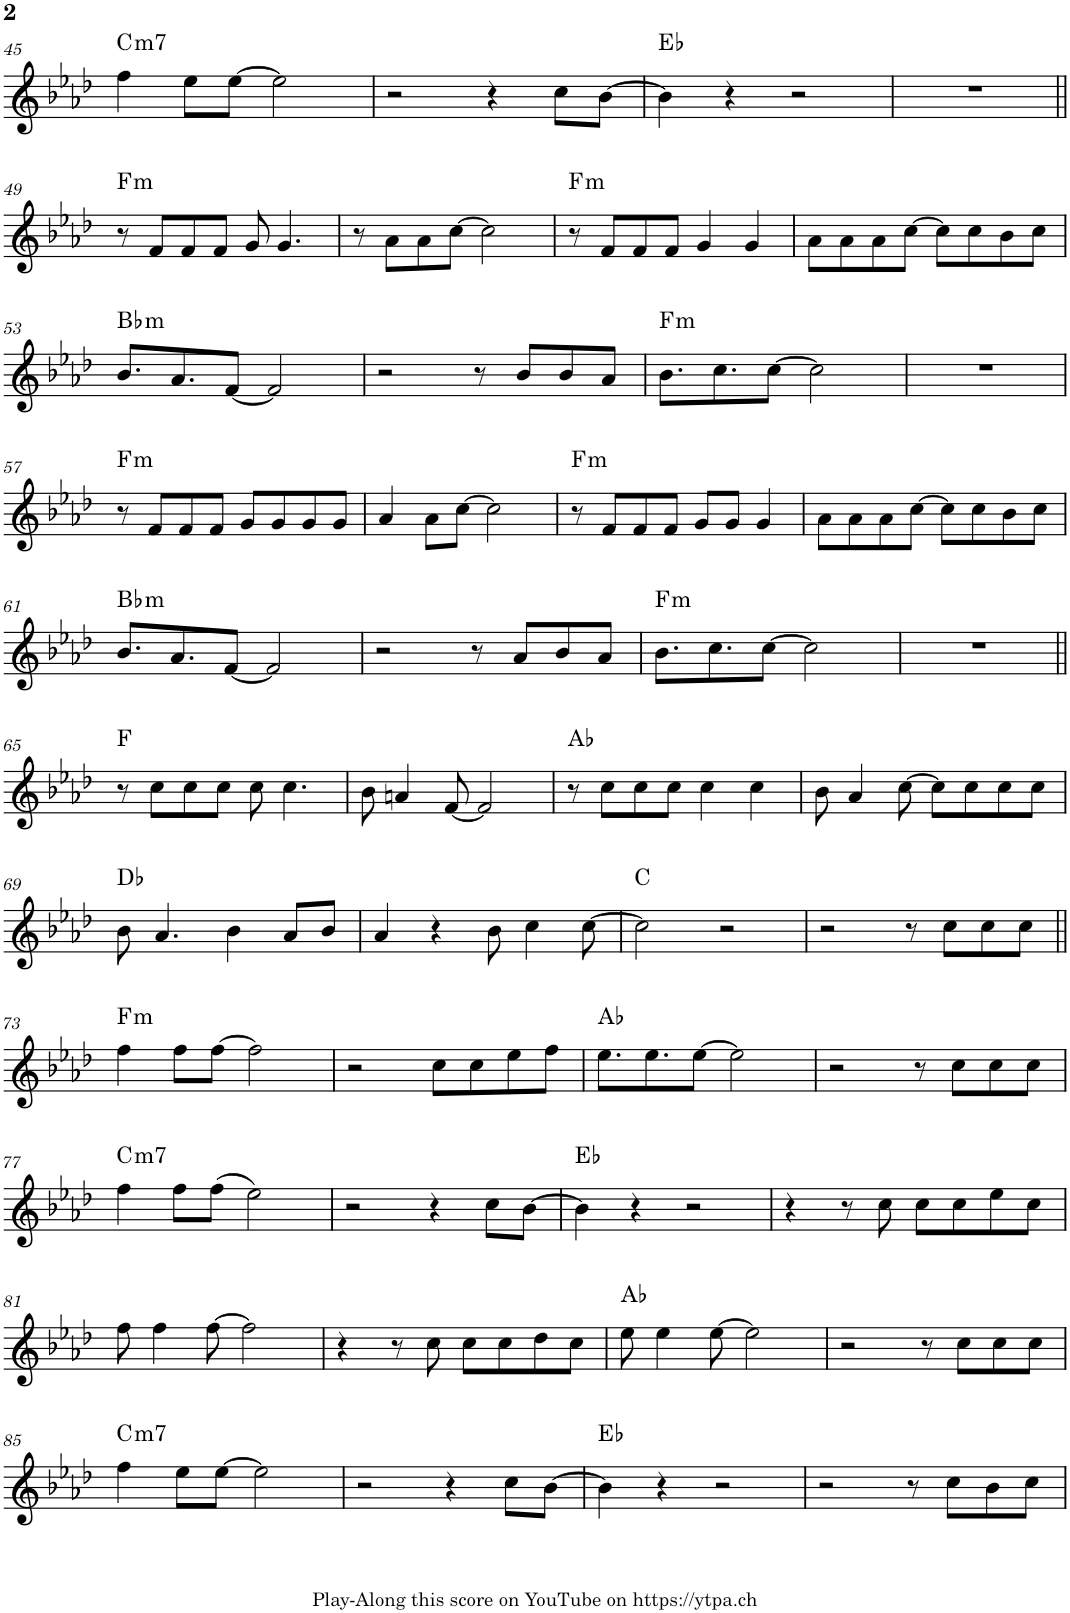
**kern	**harte
*part1	*part1
*staff1	*
*I"Piano	*
*I'Pno.	*
!!LO:PB:g=z
*clefG2	*
*k[b-e-a-d-]	*
*M4/4	*
=45	=45
!	!LO:H:kt=m7
4ff\	C:min7
8ee-\L	.
[8ee-\J	.
2ee-\]	.
=46	=46
2r	.
4r	.
8cc\L	.
[8b-\J	.
=47	=47
4b-\]	Eb:maj
4r	.
2r	.
=48	=48
1r	.
!!LO:LB:g=z
=49||	=49||
!	!LO:H:kt=m
8r	F:min
8f/L	.
8f/	.
8f/J	.
8g/	.
4.g/	.
=50	=50
8r	.
8a-\L	.
8a-\	.
[8cc\J	.
2cc\]	.
=51	=51
!	!LO:H:kt=m
8r	F:min
8f/L	.
8f/	.
8f/J	.
4g/	.
4g/	.
=52	=52
8a-\L	.
8a-\	.
8a-\	.
[8cc\J	.
8cc\L]	.
8cc\	.
8b-\	.
8cc\J	.
!!LO:LB:g=z
=53	=53
!	!LO:H:kt=m
8.b-/L	Bb:min
8.a-/	.
[8f/J	.
2f/]	.
=54	=54
2r	.
8r	.
8b-/L	.
8b-/	.
8a-/J	.
=55	=55
!	!LO:H:kt=m
8.b-\L	F:min
8.cc\	.
[8cc\J	.
2cc\]	.
=56	=56
1r	.
!!LO:LB:g=z
=57	=57
!	!LO:H:kt=m
8r	F:min
8f/L	.
8f/	.
8f/J	.
8g/L	.
8g/	.
8g/	.
8g/J	.
=58	=58
4a-/	.
8a-\L	.
[8cc\J	.
2cc\]	.
=59	=59
!	!LO:H:kt=m
8r	F:min
8f/L	.
8f/	.
8f/J	.
8g/L	.
8g/J	.
4g/	.
=60	=60
8a-\L	.
8a-\	.
8a-\	.
[8cc\J	.
8cc\L]	.
8cc\	.
8b-\	.
8cc\J	.
!!LO:LB:g=z
=61	=61
!	!LO:H:kt=m
8.b-/L	Bb:min
8.a-/	.
[8f/J	.
2f/]	.
=62	=62
2r	.
8r	.
8a-/L	.
8b-/	.
8a-/J	.
=63	=63
!	!LO:H:kt=m
8.b-\L	F:min
8.cc\	.
[8cc\J	.
2cc\]	.
=64	=64
1r	.
!!LO:LB:g=z
=65||	=65||
8r	F:maj
8cc\L	.
8cc\	.
8cc\J	.
8cc\	.
4.cc\	.
=66	=66
8b-\	.
4an/	.
[8f/	.
2f/]	.
=67	=67
8r	Ab:maj
8cc\L	.
8cc\	.
8cc\J	.
4cc\	.
4cc\	.
=68	=68
8b-\	.
4a-/	.
[8cc\	.
8cc\L]	.
8cc\	.
8cc\	.
8cc\J	.
!!LO:LB:g=z
=69	=69
8b-\	Db:maj
4.a-/	.
4b-\	.
8a-/L	.
8b-/J	.
=70	=70
4a-/	.
4r	.
8b-\	.
4cc\	.
[8cc\	.
=71	=71
2cc\]	C:maj
2r	.
=72	=72
2r	.
8r	.
8cc\L	.
8cc\	.
8cc\J	.
!!LO:LB:g=z
=73||	=73||
!	!LO:H:kt=m
4ff\	F:min
8ff\L	.
[8ff\J	.
2ff\]	.
=74	=74
2r	.
8cc\L	.
8cc\	.
8ee-\	.
8ff\J	.
=75	=75
8.ee-\L	Ab:maj
8.ee-\	.
[8ee-\J	.
2ee-\]	.
=76	=76
2r	.
8r	.
8cc\L	.
8cc\	.
8cc\J	.
!!LO:LB:g=z
=77	=77
!	!LO:H:kt=m7
4ff\	C:min7
8ff\L	.
(8ff\J	.
2ee-\)	.
=78	=78
2r	.
4r	.
8cc\L	.
[8b-\J	.
=79	=79
4b-\]	Eb:maj
4r	.
2r	.
=80	=80
4r	.
8r	.
8cc\	.
8cc\L	.
8cc\	.
8ee-\	.
8cc\J	.
!!LO:LB:g=z
=81	=81
8ff\	.
4ff\	.
[8ff\	.
2ff\]	.
=82	=82
4r	.
8r	.
8cc\	.
8cc\L	.
8cc\	.
8dd-\	.
8cc\J	.
=83	=83
8ee-\	Ab:maj
4ee-\	.
[8ee-\	.
2ee-\]	.
=84	=84
2r	.
8r	.
8cc\L	.
8cc\	.
8cc\J	.
!!LO:LB:g=z
=85	=85
!	!LO:H:kt=m7
4ff\	C:min7
8ee-\L	.
[8ee-\J	.
2ee-\]	.
=86	=86
2r	.
4r	.
8cc\L	.
[8b-\J	.
=87	=87
4b-\]	Eb:maj
4r	.
2r	.
=88	=88
2r	.
8r	.
8cc\L	.
8b-\	.
8cc\J	.
=	=
*-	*-
